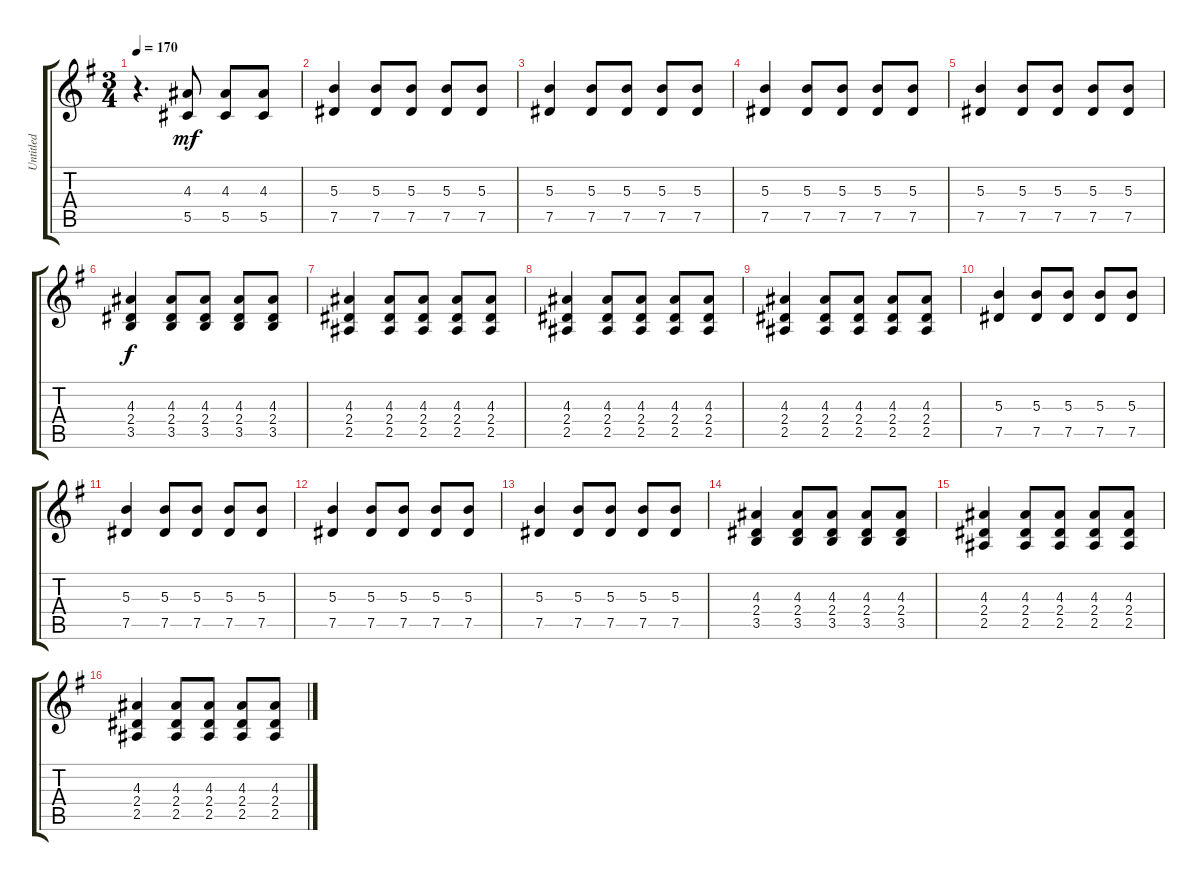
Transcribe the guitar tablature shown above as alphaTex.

\track ("Untitled" "Untitled") {instrument overdrivenguitar}
\staff {score tabs}
\tuning (Eb4 Bb3 Gb3 Db3 Ab2 Eb2) {hide}
\ts (3 4)
\tempo 170
\clef g2
\ks g
r.4{d dy mf} (4.3 5.5).8 (4.3 5.5).8 (4.3 5.5).8 |
(5.3 7.5).4 (5.3 7.5).8 (5.3 7.5).8 (5.3 7.5).8 (5.3 7.5).8 |
(5.3 7.5).4 (5.3 7.5).8 (5.3 7.5).8 (5.3 7.5).8 (5.3 7.5).8 |
(5.3 7.5).4 (5.3 7.5).8 (5.3 7.5).8 (5.3 7.5).8 (5.3 7.5).8 |
(5.3 7.5).4 (5.3 7.5).8 (5.3 7.5).8 (5.3 7.5).8 (5.3 7.5).8 |
(4.3 2.4 3.5).4{dy f} (4.3 2.4 3.5).8 (4.3 2.4 3.5).8 (4.3 2.4 3.5).8 (4.3 2.4 3.5).8 |
(4.3 2.4 2.5).4 (4.3 2.4 2.5).8 (4.3 2.4 2.5).8 (4.3 2.4 2.5).8 (4.3 2.4 2.5).8 |
(4.3 2.4 2.5).4 (4.3 2.4 2.5).8 (4.3 2.4 2.5).8 (4.3 2.4 2.5).8 (4.3 2.4 2.5).8 |
(4.3 2.4 2.5).4 (4.3 2.4 2.5).8 (4.3 2.4 2.5).8 (4.3 2.4 2.5).8 (4.3 2.4 2.5).8 |
(5.3 7.5).4 (5.3 7.5).8 (5.3 7.5).8 (5.3 7.5).8 (5.3 7.5).8 |
(5.3 7.5).4 (5.3 7.5).8 (5.3 7.5).8 (5.3 7.5).8 (5.3 7.5).8 |
(5.3 7.5).4 (5.3 7.5).8 (5.3 7.5).8 (5.3 7.5).8 (5.3 7.5).8 |
(5.3 7.5).4 (5.3 7.5).8 (5.3 7.5).8 (5.3 7.5).8 (5.3 7.5).8 |
(4.3 2.4 3.5).4 (4.3 2.4 3.5).8 (4.3 2.4 3.5).8 (4.3 2.4 3.5).8 (4.3 2.4 3.5).8 |
(4.3 2.4 2.5).4 (4.3 2.4 2.5).8 (4.3 2.4 2.5).8 (4.3 2.4 2.5).8 (4.3 2.4 2.5).8 |
(4.3 2.4 2.5).4 (4.3 2.4 2.5).8 (4.3 2.4 2.5).8 (4.3 2.4 2.5).8 (4.3 2.4 2.5).8
